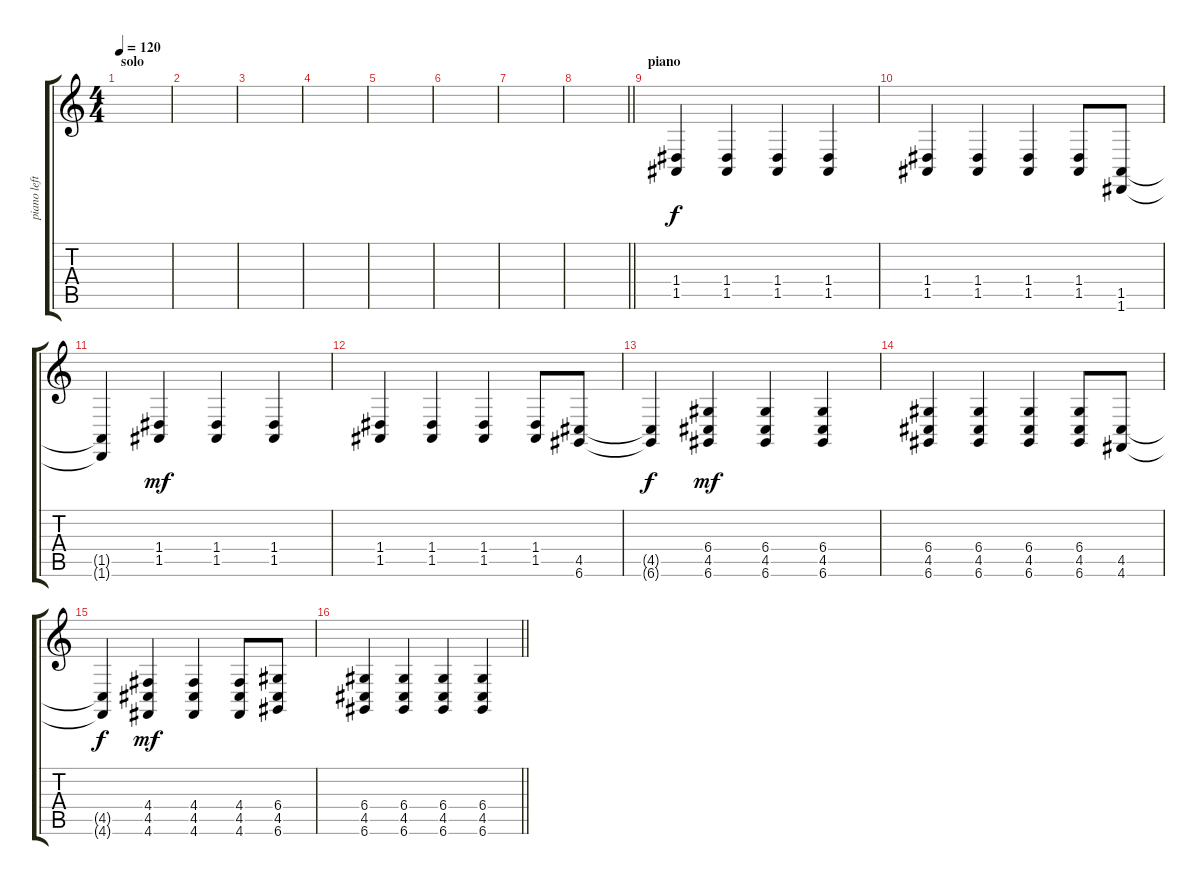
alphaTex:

\track ("piano left" "piano left") {instrument acousticgrandpiano}
\staff {score tabs}
\tuning (E4 B3 G3 D3 A2 D2) {hide}
\ts (4 4)
\section ("" "solo")
\tempo 120
\clef g2
\ks c
|
|
|
|
|
|
|
\barLineRight lightlight
|
\section ("" "piano")
(1.4 1.5).4{instrument acousticgrandpiano} (1.4 1.5).4 (1.4 1.5).4 (1.4 1.5).4 |
(1.4 1.5).4 (1.4 1.5).4 (1.4 1.5).4 (1.4 1.5).8 (1.5 1.6).8 |
(1.5{t} 1.6{t}).4{dy f} (1.4 1.5).4{dy mf} (1.4 1.5).4 (1.4 1.5).4 |
(1.4 1.5).4 (1.4 1.5).4 (1.4 1.5).4 (1.4 1.5).8 (4.5 6.6).8 |
(4.5{t} 6.6{t}).4{dy f} (6.4 4.5 6.6).4{dy mf} (6.4 4.5 6.6).4 (6.4 4.5 6.6).4 |
(6.4 4.5 6.6).4 (6.4 4.5 6.6).4 (6.4 4.5 6.6).4 (6.4 4.5 6.6).8 (4.5 4.6).8 |
(4.5{t} 4.6{t}).4{dy f} (4.4 4.5 4.6).4{dy mf} (4.4 4.5 4.6).4 (4.4 4.5 4.6).8 (6.4 4.5 6.6).8 |
\barLineRight lightlight
(6.4 4.5 6.6).4 (6.4 4.5 6.6).4 (6.4 4.5 6.6).4 (6.4 4.5 6.6).4
